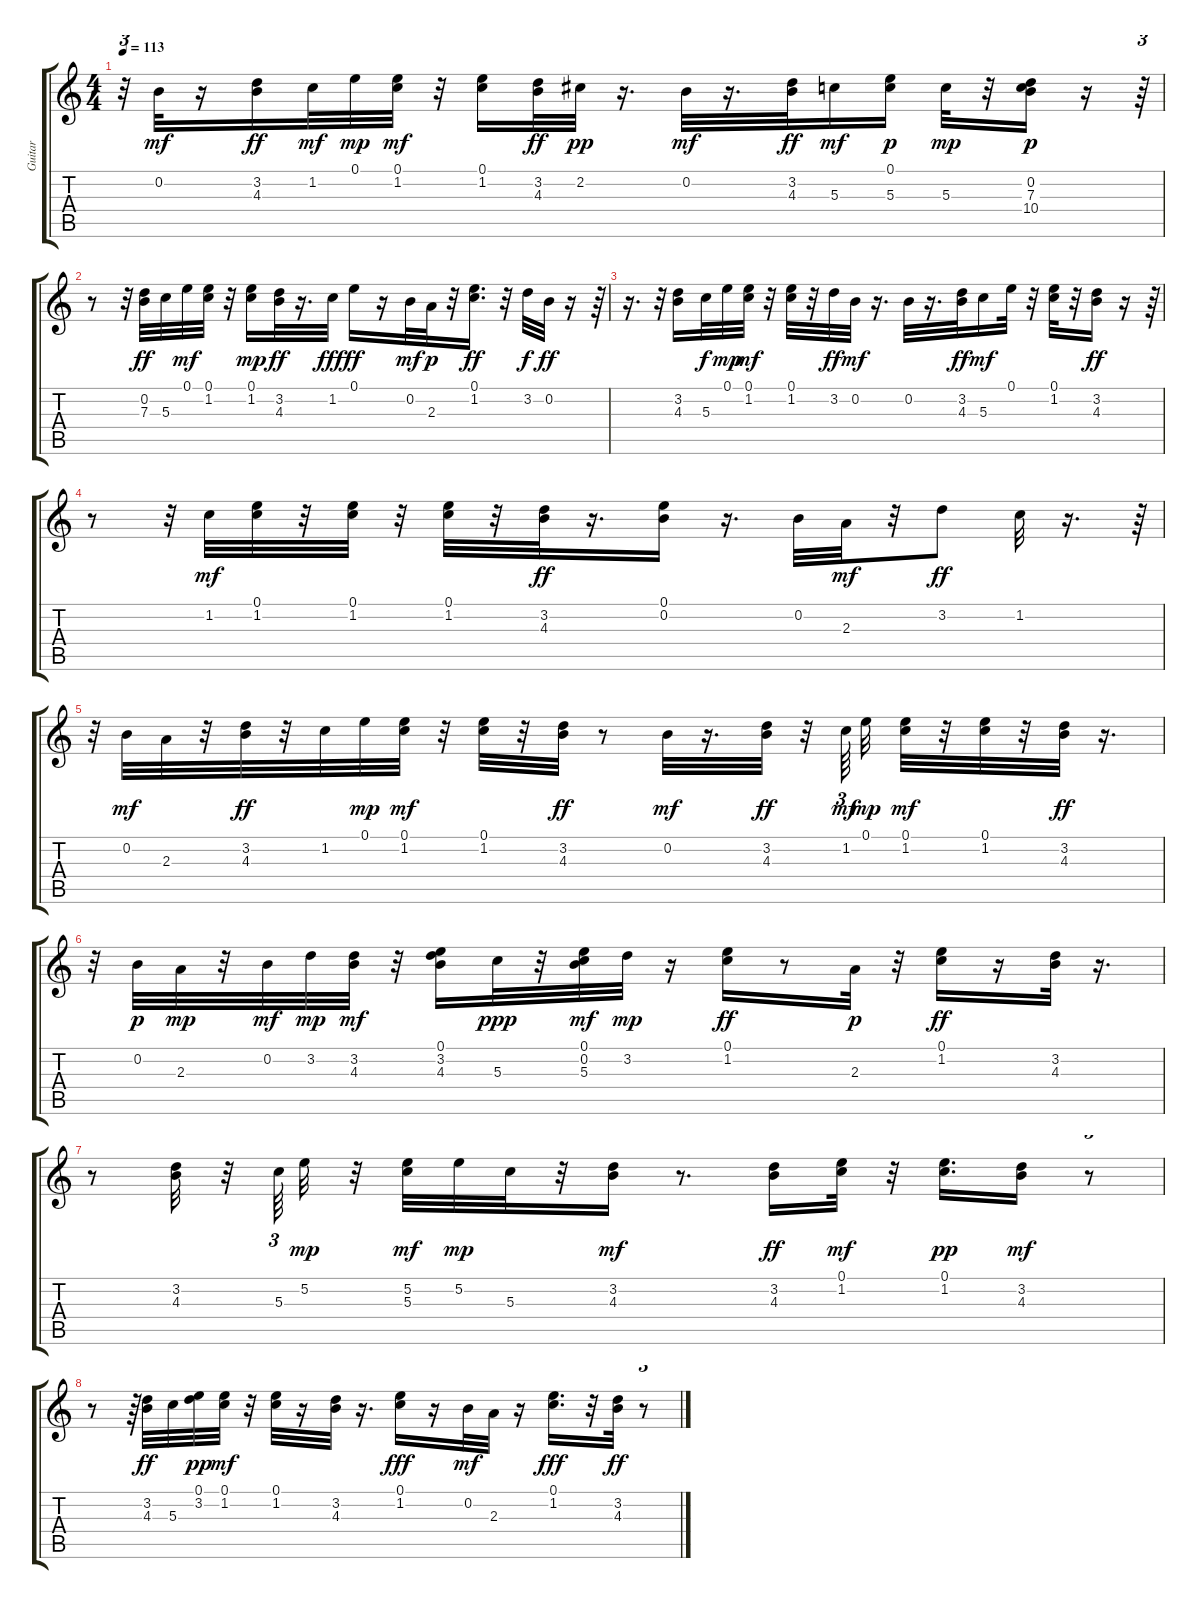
\track ("Guitar" "Guitar") {instrument acousticguitarnylon}
\staff {score tabs}
\tuning (E4 B3 G3 D3 A2 E2) {hide}
\ts (4 4)
\tempo 113
\clef g2
\ks c
r.32{tu (3 2) dy ff} 0.2.32{dy mf} r.16 (3.2 4.3).16{dy ff} 1.2.32{dy mf} 0.1.32{dy mp} (0.1 1.2).32{dy mf} r.32 (0.1 1.2).16 (3.2 4.3).32{dy ff} 2.2.32{dy pp} r.16{d} 0.2.32{dy mf} r.16{d} (3.2 4.3).32{dy ff} 5.3.16{dy mf} (0.1 5.3).16{dy p} 5.3.32{dy mp} r.32 (0.2 7.3 10.4).16{dy p} r.16 r.64{tu (3 2)} |
r.8 r.32{tu (3 2)} (0.2 7.3).32{dy ff} 5.3.32 0.1.32{dy mf} (0.1 1.2).32 r.32 (0.1 1.2).16{dy mp} (3.2 4.3).32{dy ff} r.16{d} 1.2.32{dy fff} 0.1.16{dy ff} r.16 0.2.32{dy mf} 2.3.32{dy p} r.32 (0.1 1.2).16{d dy ff} r.32 3.2.32{dy f} 0.2.32{dy ff} r.16 r.64{tu (3 2)} |
r.16{d} r.32{tu (3 2)} (3.2 4.3).16 5.3.32{dy f} 0.1.32{dy mp} (0.1 1.2).32{dy mf} r.32 (0.1 1.2).32 r.32 3.2.32{dy ff} 0.2.32{dy mf} r.16{d} 0.2.32 r.16{d} (3.2 4.3).32{dy ff} 5.3.16{dy mf} 0.1.32 r.32 (0.1 1.2).32 r.32 (3.2 4.3).16{dy ff} r.16 r.64{tu (3 2)} |
r.8 r.32{tu (3 2)} 1.2.32{dy mf} (0.1 1.2).32 r.32 (0.1 1.2).32 r.32 (0.1 1.2).32 r.32 (3.2 4.3).32{dy ff} r.16{d} (0.1 0.2).16 r.16{d} 0.2.32 2.3.32{dy mf} r.32 3.2.8{dy ff} 1.2.32 r.16{d} r.64{tu (3 2)} |
r.32{tu (3 2)} 0.2.32{dy mf} 2.3.32 r.32 (3.2 4.3).32{dy ff} r.32 1.2.32 0.1.32{dy mp} (0.1 1.2).32{dy mf} r.32 (0.1 1.2).32 r.32 (3.2 4.3).32{dy ff} r.8 0.2.32{dy mf} r.16{d} (3.2 4.3).32{dy ff} r.32 1.2.64{tu (3 2) dy mf} 0.1.32{dy mp} (0.1 1.2).32{dy mf} r.32 (0.1 1.2).32 r.32 (3.2 4.3).32{dy ff} r.16{d} |
r.32 0.2.32{dy p} 2.3.32{dy mp} r.32 0.2.32{dy mf} 3.2.32{dy mp} (3.2 4.3).32{dy mf} r.32 (0.1 3.2 4.3).16 5.3.32{dy ppp} r.32 (0.1 0.2 5.3).32{dy mf} 3.2.32{dy mp} r.16 (0.1 1.2).16{dy ff} r.8 2.3.32{dy p} r.32 (0.1 1.2).16{dy ff} r.16 (3.2 4.3).32 r.16{d} |
r.8 (3.2 4.3).32 r.32 5.3.64{tu (3 2)} 5.2.32{dy mp} r.32 (5.2 5.3).32{dy mf} 5.2.32{dy mp} 5.3.32 r.32 (3.2 4.3).16{dy mf} r.8{d} (3.2 4.3).16{dy ff} (0.1 1.2).32{dy mf} r.32 (0.1 1.2).16{d dy pp} (3.2 4.3).16{dy mf} r.8{tu (3 2)} |
r.8 r.64{tu (3 2)} (3.2 4.3).32{dy ff} 5.3.32 (0.1 3.2).32{dy pp} (0.1 1.2).32{dy mf} r.32 (0.1 1.2).32 r.16 (3.2 4.3).32 r.16{d} (0.1 1.2).16{dy fff} r.16 0.2.32{dy mf} 2.3.32 r.16 (0.1 1.2).16{d dy fff} r.32 (3.2 4.3).32{dy ff} r.8{tu (3 2)}
